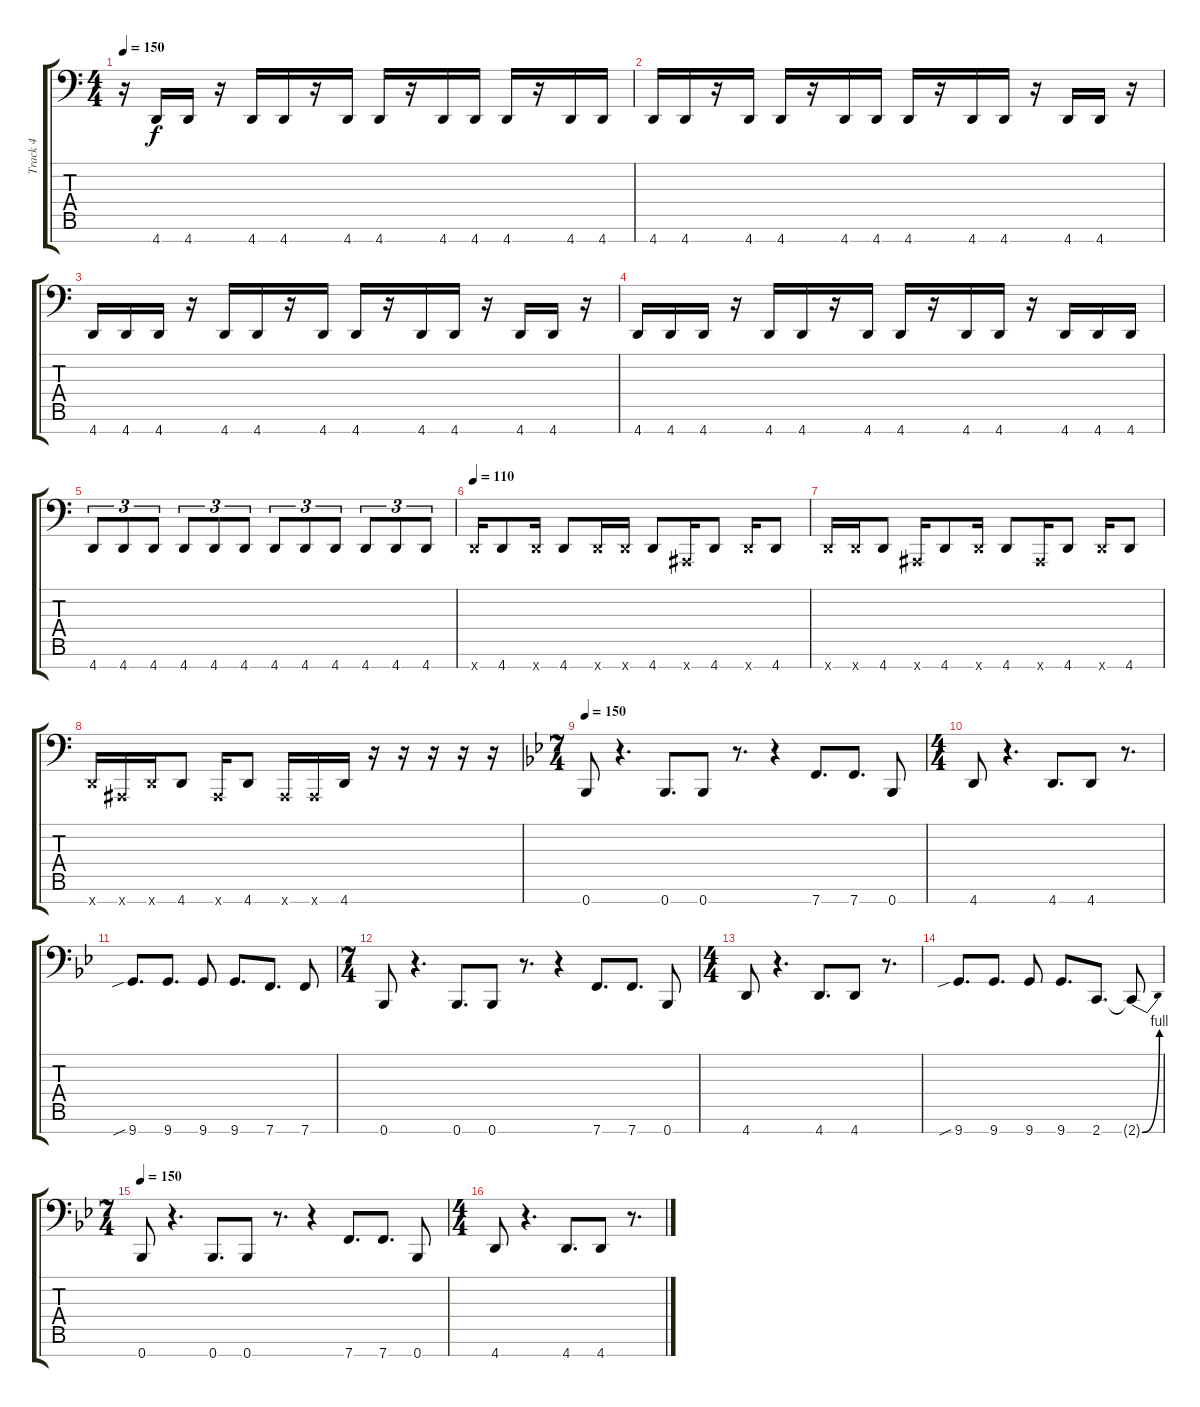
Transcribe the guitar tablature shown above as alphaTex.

\track ("Track 4" "Track 4") {instrument electricbassfinger}
\staff {score tabs}
\tuning (Eb3 Bb2 F2 Eb2 Bb1 F1 Bb0) {hide}
\ts (4 4)
\tempo 150
\clef f4
\ks c
r.16{dy f} 4.7.16 4.7.16 r.16 4.7.16 4.7.16 r.16 4.7.16 4.7.16 r.16 4.7.16 4.7.16 4.7.16 r.16 4.7.16 4.7.16 |
4.7.16 4.7.16 r.16 4.7.16 4.7.16 r.16 4.7.16 4.7.16 4.7.16 r.16 4.7.16 4.7.16 r.16 4.7.16 4.7.16 r.16 |
4.7.16 4.7.16 4.7.16 r.16 4.7.16 4.7.16 r.16 4.7.16 4.7.16 r.16 4.7.16 4.7.16 r.16 4.7.16 4.7.16 r.16 |
4.7.16 4.7.16 4.7.16 r.16 4.7.16 4.7.16 r.16 4.7.16 4.7.16 r.16 4.7.16 4.7.16 r.16 4.7.16 4.7.16 4.7.16 |
4.7.8{tu (3 2)} 4.7.8{tu (3 2)} 4.7.8{tu (3 2)} 4.7.8{tu (3 2)} 4.7.8{tu (3 2)} 4.7.8{tu (3 2)} 4.7.8{tu (3 2)} 4.7.8{tu (3 2)} 4.7.8{tu (3 2)} 4.7.8{tu (3 2)} 4.7.8{tu (3 2)} 4.7.8{tu (3 2)} |
\tempo 110
4.7{x}.16 4.7.8 4.7{x}.16 4.7.8 4.7{x}.16 4.7{x}.16 4.7.8 0.7{x}.16 4.7.8 4.7{x}.16 4.7.8 |
4.7{x}.16 4.7{x}.16 4.7.8 0.7{x}.16 4.7.8 4.7{x}.16 4.7.8 0.7{x}.16 4.7.8 4.7{x}.16 4.7.8 |
4.7{x}.16 0.7{x}.16 4.7{x}.16 4.7.8 0.7{x}.16 4.7.8 0.7{x}.16 0.7{x}.16 4.7.16 r.16 r.16 r.16 r.16 r.16 |
\ts (7 4)
\tempo 150
\ks bb
0.7.8 r.4{d} 0.7.8{d} 0.7.8 r.8{d} r.4 7.7.8{d} 7.7.8{d} 0.7.8 |
\ts (4 4)
4.7.8 r.4{d} 4.7.8{d} 4.7.8 r.8{d} |
9.7{sib}.8{d} 9.7.8{d} 9.7.8 9.7.8{d} 7.7.8{d} 7.7.8 |
\ts (7 4)
0.7.8 r.4{d} 0.7.8{d} 0.7.8 r.8{d} r.4 7.7.8{d} 7.7.8{d} 0.7.8 |
\ts (4 4)
4.7.8 r.4{d} 4.7.8{d} 4.7.8 r.8{d} |
9.7{sib}.8{d} 9.7.8{d} 9.7.8 9.7.8{d} 2.7.8{d} 2.7{be (bend 0 0 60 4) t}.8 |
\ts (7 4)
\tempo 150
0.7.8 r.4{d} 0.7.8{d} 0.7.8 r.8{d} r.4 7.7.8{d} 7.7.8{d} 0.7.8 |
\ts (4 4)
4.7.8 r.4{d} 4.7.8{d} 4.7.8 r.8{d}
